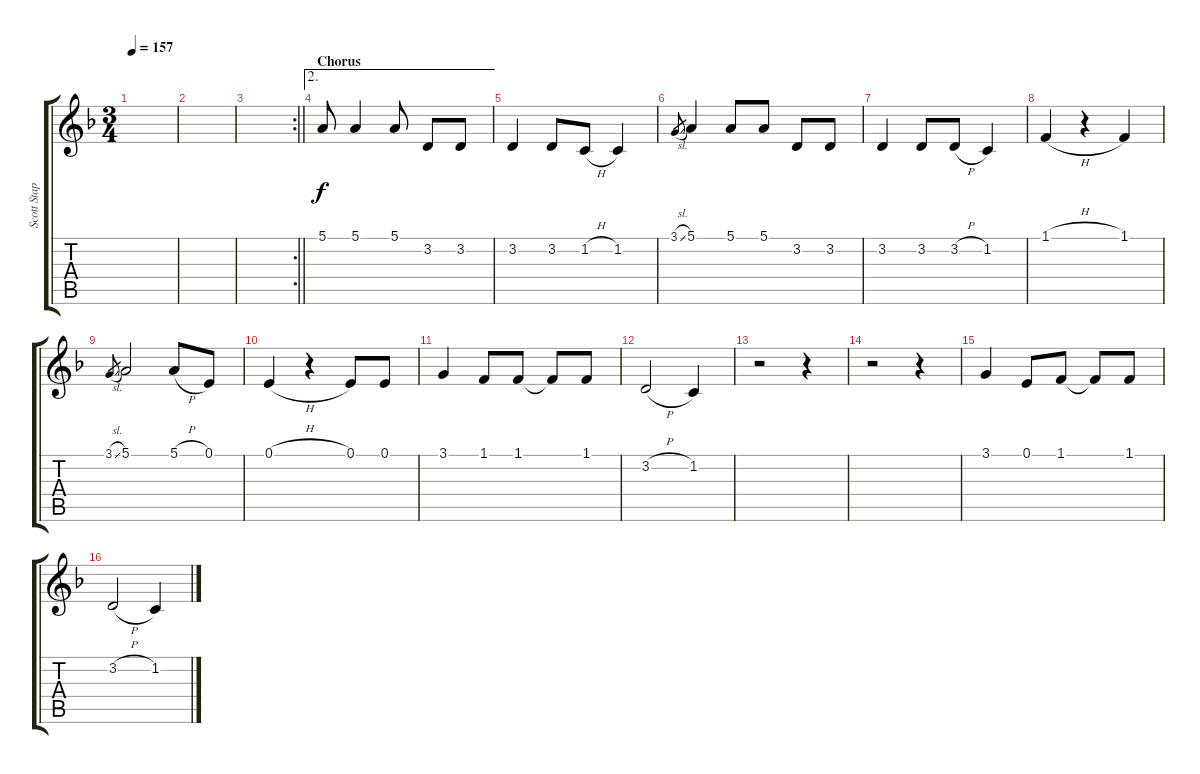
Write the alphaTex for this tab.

\track ("Scott Stapp (Vocals)" "Scott Stap") {instrument clarinet}
\staff {score tabs}
\tuning (E4 B3 G3 D3 A2 E2) {hide}
\ts (3 4)
\tempo 157
\clef g2
\ks f
|
|
\rc 2
\barLineRight lightlight
|
\ae 2
\section ("" "Chorus")
5.1.8 5.1.4 5.1.8 3.2.8 3.2.8 |
3.2.4 3.2.8 1.2{h}.8 1.2.4 |
3.1{sl}.8{gr} 5.1.4 5.1.8 5.1.8 3.2.8 3.2.8 |
3.2.4 3.2.8 3.2{h}.8 1.2.4 |
1.1{h}.4 r.4 1.1.4 |
3.1{sl}.8{gr} 5.1.2 5.1{h}.8 0.1.8 |
0.1{h}.4 r.4 0.1.8 0.1.8 |
3.1.4 1.1.8 1.1.8 1.1{t}.8 1.1.8 |
3.2{h}.2 1.2.4 |
r.2 r.4 |
r.2 r.4 |
3.1.4 0.1.8 1.1.8 1.1{t}.8 1.1.8 |
3.2{h}.2 1.2.4
